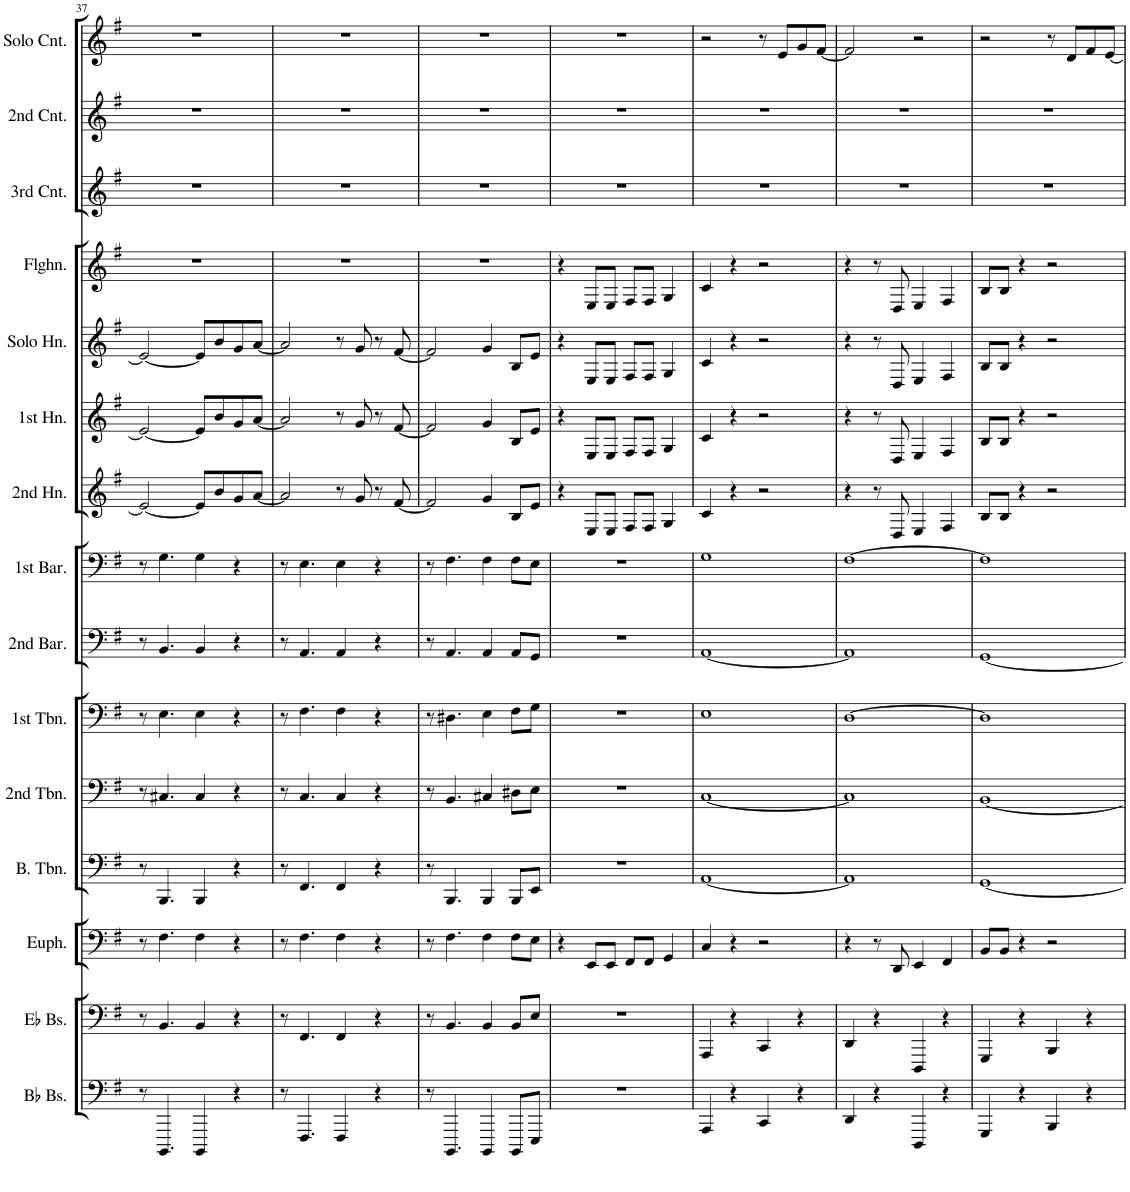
**kern	**kern	**kern	**kern	**kern	**kern	**kern	**kern	**kern	**kern	**kern	**kern	**kern	**kern	**kern
*part15	*part14	*part13	*part12	*part11	*part10	*part9	*part8	*part7	*part6	*part5	*part4	*part3	*part2	*part1
*staff15	*staff14	*staff13	*staff12	*staff11	*staff10	*staff9	*staff8	*staff7	*staff6	*staff5	*staff4	*staff3	*staff2	*staff1
*I"Bb Bass	*I"Eb Bass	*I"Euphonium	*I"Bass Trombone	*I"2nd Trombone	*I"1st Trombone	*I"2nd Baritone	*I"1st Baritone	*I"2nd Horn	*I"1st Horn	*I"Solo Horn	*I"Flugelhorn	*I"3rd Cornet	*I"2nd Cornet	*I"Solo Cornet
*I'Bb Bs.	*I'Eb Bs.	*I'Euph.	*I'B. Tbn.	*I'2nd Tbn.	*I'1st Tbn.	*I'2nd Bar.	*I'1st Bar.	*I'2nd Hn.	*I'1st Hn.	*I'Solo Hn.	*I'Flghn.	*I'3rd Cnt.	*I'2nd Cnt.	*I'Solo Cnt.
!!LO:PB:g=z
*clefF4	*clefF4	*clefF4	*clefF4	*clefF4	*clefF4	*clefF4	*clefF4	*clefG2	*clefG2	*clefG2	*clefG2	*clefG2	*clefG2	*clefG2
*	*	*	*	*	*	*Trd4c7	*Trd4c7	*Trd4c7	*Trd4c7	*Trd4c7	*Trd1c2	*Trd1c2	*Trd1c2	*Trd1c2
*k[f#]	*k[f#]	*k[f#]	*k[f#]	*k[f#]	*k[f#]	*k[f#]	*k[f#]	*k[f#]	*k[f#]	*k[f#]	*k[f#]	*k[f#]	*k[f#]	*k[f#]
*M4/4	*M4/4	*M4/4	*M4/4	*M4/4	*M4/4	*M4/4	*M4/4	*M4/4	*M4/4	*M4/4	*M4/4	*M4/4	*M4/4	*M4/4
=37	=37	=37	=37	=37	=37	=37	=37	=37	=37	=37	=37	=37	=37	=37
8r	8r	8r	8r	8r	8r	8r	8r	2e/_	2e/_	2e/_	1r	1r	1r	1r
4.BBBB/	4.BB/	4.F#\	4.BBB/	4.C#X/	4.E\	4.BB/	4.G\	.	.	.	.	.	.	.
4BBBB/	4BB/	4F#\	4BBB/	4C#/	4E\	4BB/	4G\	8e/L]	8e/L]	8e/L]	.	.	.	.
.	.	.	.	.	.	.	.	8b/	8b/	8b/	.	.	.	.
4r	4r	4r	4r	4r	4r	4r	4r	8g/	8g/	8g/	.	.	.	.
.	.	.	.	.	.	.	.	[8a/J	[8a/J	[8a/J	.	.	.	.
=38	=38	=38	=38	=38	=38	=38	=38	=38	=38	=38	=38	=38	=38	=38
8r	8r	8r	8r	8r	8r	8r	8r	2a/]	2a/]	2a/]	1r	1r	1r	1r
4.FFF#/	4.FF#/	4.F#\	4.FF#/	4.C/	4.F#\	4.AA/	4.E\	.	.	.	.	.	.	.
4FFF#/	4FF#/	4F#\	4FF#/	4C/	4F#\	4AA/	4E\	8r	8r	8r	.	.	.	.
.	.	.	.	.	.	.	.	8g/	8g/	8g/	.	.	.	.
4r	4r	4r	4r	4r	4r	4r	4r	8r	8r	8r	.	.	.	.
.	.	.	.	.	.	.	.	[8f#/	[8f#/	[8f#/	.	.	.	.
=39	=39	=39	=39	=39	=39	=39	=39	=39	=39	=39	=39	=39	=39	=39
8r	8r	8r	8r	8r	8r	8r	8r	2f#/]	2f#/]	2f#/]	1r	1r	1r	1r
4.BBBB/	4.BB/	4.F#\	4.BBB/	4.BB/	4.D#X\	4.AA/	4.F#\	.	.	.	.	.	.	.
4BBBB/	4BB/	4F#\	4BBB/	4C#X/	4E\	4AA/	4F#\	4g/	4g/	4g/	.	.	.	.
8BBBB/L	8BB/L	8F#\L	8BBB/L	8D#X\L	8F#\L	8AA/L	8F#\L	8B/L	8B/L	8B/L	.	.	.	.
8EEE/J	8E/J	8E\J	8EE/J	8E\J	8G\J	8GG/J	8E\J	8e/J	8e/J	8e/J	.	.	.	.
=40	=40	=40	=40	=40	=40	=40	=40	=40	=40	=40	=40	=40	=40	=40
1r	1r	4r	1r	1r	1r	1r	1r	4r	4r	4r	4r	1r	1r	1r
.	.	8EE/L	.	.	.	.	.	8E/L	8E/L	8E/L	8E/L	.	.	.
.	.	8EE/J	.	.	.	.	.	8E/J	8E/J	8E/J	8E/J	.	.	.
.	.	8FF#/L	.	.	.	.	.	8F#/L	8F#/L	8F#/L	8F#/L	.	.	.
.	.	8FF#/J	.	.	.	.	.	8F#/J	8F#/J	8F#/J	8F#/J	.	.	.
.	.	4GG/	.	.	.	.	.	4G/	4G/	4G/	4G/	.	.	.
=41	=41	=41	=41	=41	=41	=41	=41	=41	=41	=41	=41	=41	=41	=41
4AAA/	4AAA/	4C/	[1AA	[1C	1E	[1AA	1G	4c/	4c/	4c/	4c/	1r	1r	2r
4r	4r	4r	.	.	.	.	.	4r	4r	4r	4r	.	.	.
4CC/	4CC/	2r	.	.	.	.	.	2r	2r	2r	2r	.	.	8r
.	.	.	.	.	.	.	.	.	.	.	.	.	.	8e/L
4r	4r	.	.	.	.	.	.	.	.	.	.	.	.	8g/
.	.	.	.	.	.	.	.	.	.	.	.	.	.	[8f#/J
=42	=42	=42	=42	=42	=42	=42	=42	=42	=42	=42	=42	=42	=42	=42
4DD/	4DD/	4r	1AA]	1C]	[1D	1AA]	[1F#	4r	4r	4r	4r	1r	1r	2f#/]
4r	4r	8r	.	.	.	.	.	8r	8r	8r	8r	.	.	.
.	.	8DD/	.	.	.	.	.	8D/	8D/	8D/	8D/	.	.	.
4DDD/	4DDD/	4EE/	.	.	.	.	.	4E/	4E/	4E/	4E/	.	.	2r
4r	4r	4FF#/	.	.	.	.	.	4F#/	4F#/	4F#/	4F#/	.	.	.
=43	=43	=43	=43	=43	=43	=43	=43	=43	=43	=43	=43	=43	=43	=43
4GGG/	4GGG/	8BB/L	[1GG	[1BB	1D]	[1GG	1F#]	8B/L	8B/L	8B/L	8B/L	1r	1r	2r
.	.	8BB/J	.	.	.	.	.	8B/J	8B/J	8B/J	8B/J	.	.	.
4r	4r	4r	.	.	.	.	.	4r	4r	4r	4r	.	.	.
4BBB/	4BBB/	2r	.	.	.	.	.	2r	2r	2r	2r	.	.	8r
.	.	.	.	.	.	.	.	.	.	.	.	.	.	8d/L
4r	4r	.	.	.	.	.	.	.	.	.	.	.	.	8f#/
.	.	.	.	.	.	.	.	.	.	.	.	.	.	[8e/J
=	=	=	=	=	=	=	=	=	=	=	=	=	=	=
*-	*-	*-	*-	*-	*-	*-	*-	*-	*-	*-	*-	*-	*-	*-
